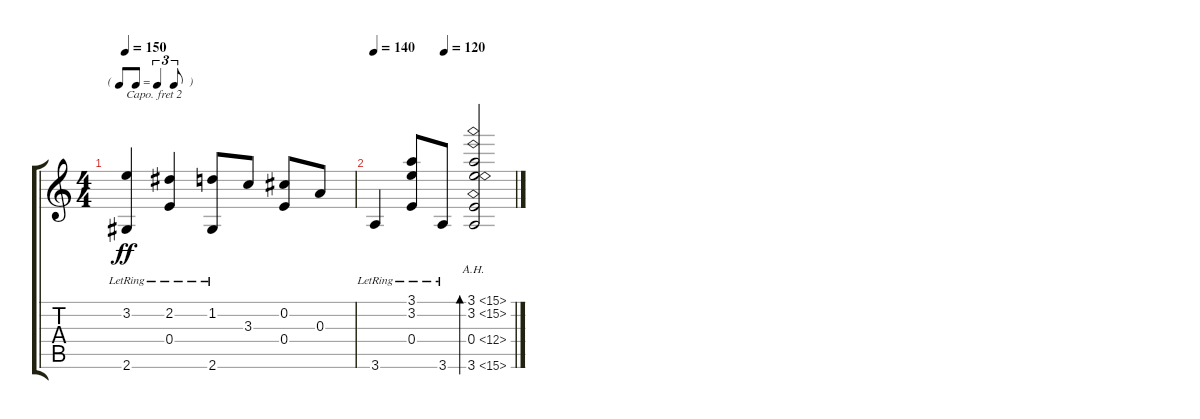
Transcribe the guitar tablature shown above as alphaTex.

\track "" {instrument electricbasspick}
\staff {score tabs}
\capo 2
\tuning (E4 B3 G3 D3 A2 E2) {hide}
\ts (4 4)
\tf triplet8th
\tempo 150
\clef g2
\ks c
(3.2 2.6{lr}).4{dy ff} (2.2 0.4{lr}).4 (1.2 2.6{lr}).8 3.3.8 (0.2 0.4).8 0.3.8 |
\tempo 140
\tempo (120 0.5)
3.6{lr}.4 (3.1 3.2 0.4{lr}).8 3.6{lr}.8 (3.1{ah 12} 3.2{ah 12} 0.4{ah 12} 3.6{ah 12}).2{bd 480}
